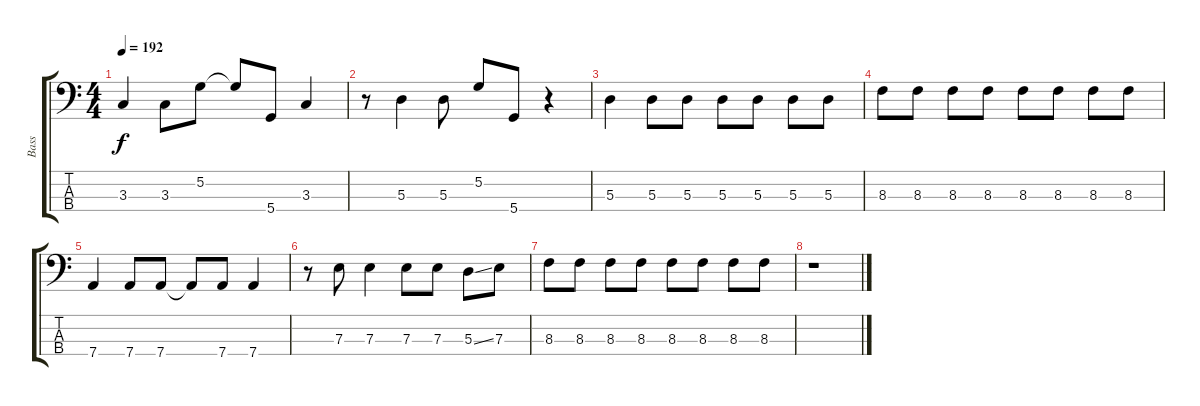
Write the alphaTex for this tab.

\track ("Bass" "Bass") {instrument synthbass2}
\staff {score tabs}
\tuning (G2 D2 A1 D1) {hide}
\ts (4 4)
\tempo 192
\clef f4
\ks c
3.3.4{dy f} 3.3.8 5.2.8 5.2{t}.8 5.4.8 3.3.4 |
r.8 5.3.4 5.3.8 5.2.8 5.4.8 r.4 |
5.3.4 5.3.8 5.3.8 5.3.8 5.3.8 5.3.8 5.3.8 |
8.3.8 8.3.8 8.3.8 8.3.8 8.3.8 8.3.8 8.3.8 8.3.8 |
7.4.4 7.4.8 7.4.8 7.4{t}.8 7.4.8 7.4.4 |
r.8 7.3.8 7.3.4 7.3.8 7.3.8 5.3{ss}.8 7.3.8 |
8.3.8 8.3.8 8.3.8 8.3.8 8.3.8 8.3.8 8.3.8 8.3.8 |
r.1
